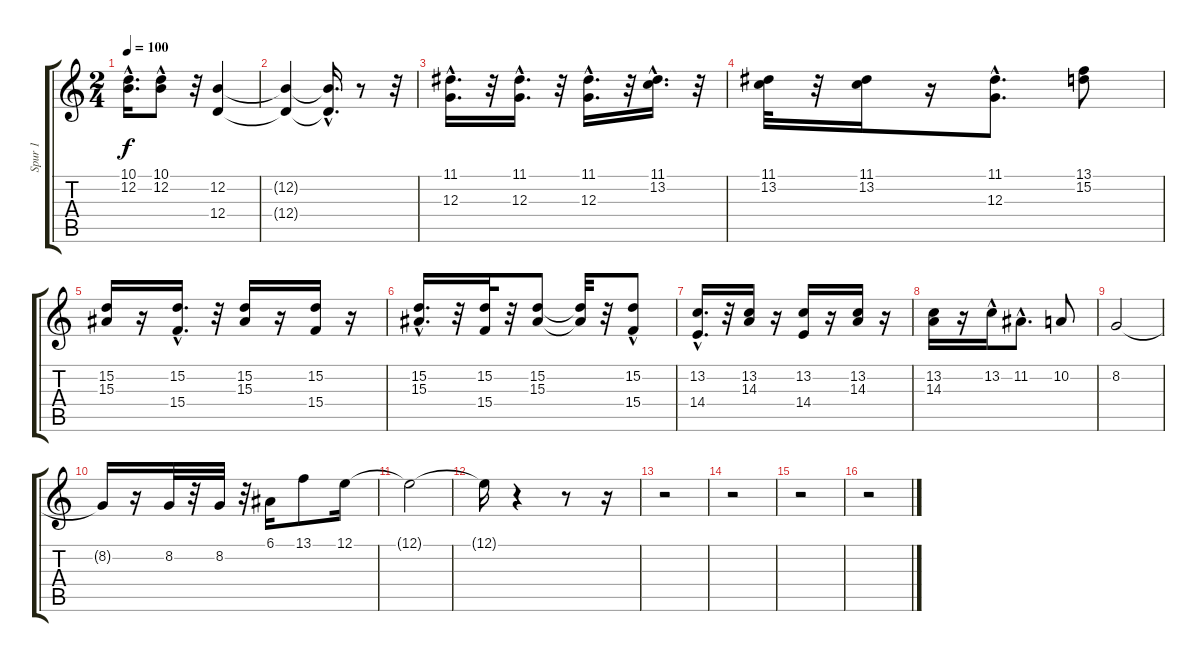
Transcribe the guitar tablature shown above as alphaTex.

\track ("Spur 1" "Spur 1") {instrument clarinet}
\staff {score tabs}
\tuning (E4 B3 G3 D3 A2 E2) {hide}
\ts (2 4)
\tempo 100
\clef g2
\ks c
(10.1{hac} 12.2{hac}).16{d dy f} (10.1 12.2{hac}).8 r.32 (12.2 12.4).4 |
(12.2{t} 12.4{t}).4 (12.2{hac t} 12.4{hac t}).16{d} r.8 r.32 |
(11.1{hac} 12.3{hac}).16{d} r.32 (11.1{hac} 12.3{hac}).16{d} r.32 (11.1{hac} 12.3).16{d} r.32 (11.1{hac} 13.2{hac}).16{d} r.32 |
(11.1 13.2).32 r.32 (11.1 13.2).16 r.16 (11.1 12.3{hac}).8{d} (13.1 15.2).8 |
(15.2 15.3).16 r.16 (15.2{hac} 15.4).16{d} r.32 (15.2 15.3).16 r.16 (15.2 15.4).16 r.16 |
(15.2{hac} 15.3).16{d} r.32 (15.2 15.4).32 r.32 (15.2 15.3).8 (15.2{t} 15.3{t}).32 r.32 (15.2 15.4{hac}).8 |
(13.2{hac} 14.4).16{d} r.32 (13.2 14.3).16 r.16 (13.2 14.4).16 r.16 (13.2 14.3).16 r.16 |
(13.2 14.3).16 r.16 13.2{hac}.16 11.2{hac}.8{d} 10.2.8 |
8.2.2 |
8.2{t}.16 r.16 8.2.32 r.32 8.2.32 r.32 6.1.16 13.1.8 12.1.16 |
12.1{t}.2 |
12.1{t}.16 r.4 r.8 r.16 |
r.2 |
r.2 |
r.2 |
r.2
